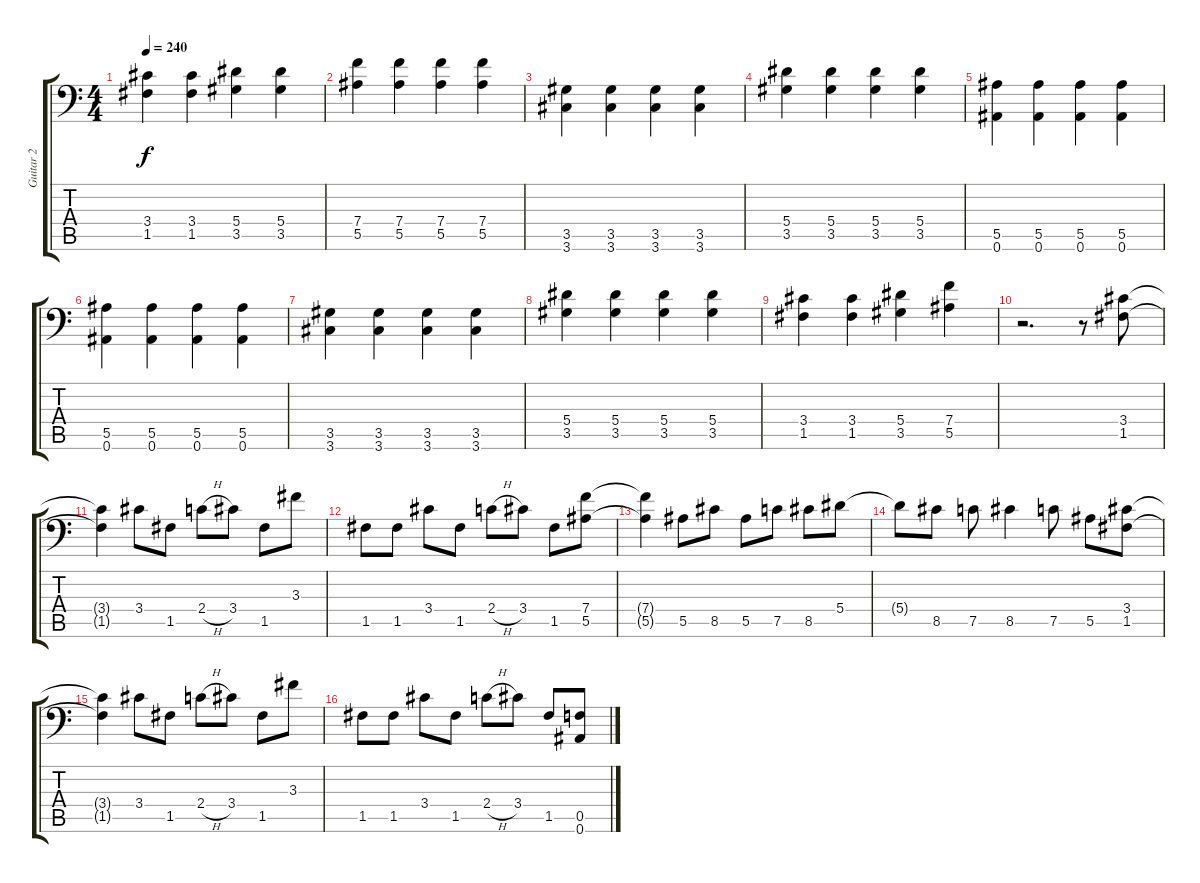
\track ("Guitar 2" "Guitar 2") {instrument distortionguitar}
\staff {score tabs}
\tuning (C4 G3 Eb3 Bb2 F2 Bb1) {hide}
\ts (4 4)
\tempo 240
\clef f4
\ks c
(3.4 1.5).4{dy f} (3.4 1.5).4 (5.4 3.5).4 (5.4 3.5).4 |
(7.4 5.5).4 (7.4 5.5).4 (7.4 5.5).4 (7.4 5.5).4 |
(3.5 3.6).4 (3.5 3.6).4 (3.5 3.6).4 (3.5 3.6).4 |
(5.4 3.5).4 (5.4 3.5).4 (5.4 3.5).4 (5.4 3.5).4 |
(5.5 0.6).4 (5.5 0.6).4 (5.5 0.6).4 (5.5 0.6).4 |
(5.5 0.6).4 (5.5 0.6).4 (5.5 0.6).4 (5.5 0.6).4 |
(3.5 3.6).4 (3.5 3.6).4 (3.5 3.6).4 (3.5 3.6).4 |
(5.4 3.5).4 (5.4 3.5).4 (5.4 3.5).4 (5.4 3.5).4 |
(3.4 1.5).4 (3.4 1.5).4 (5.4 3.5).4 (7.4 5.5).4 |
r.2{d} r.8 (3.4 1.5).8 |
(3.4{t} 1.5{t}).4 3.4.8 1.5.8 2.4{h}.8 3.4.8 1.5.8 3.3.8 |
1.5.8 1.5.8 3.4.8 1.5.8 2.4{h}.8 3.4.8 1.5.8 (7.4 5.5).8 |
(7.4{t} 5.5{t}).4 5.5.8 8.5.8 5.5.8 7.5.8 8.5.8 5.4.8 |
5.4{t}.8 8.5.8 7.5.8 8.5.4 7.5.8 5.5.8 (3.4 1.5).8 |
(3.4{t} 1.5{t}).4 3.4.8 1.5.8 2.4{h}.8 3.4.8 1.5.8 3.3.8 |
1.5.8 1.5.8 3.4.8 1.5.8 2.4{h}.8 3.4.8 1.5.8 (0.5 0.6).8
